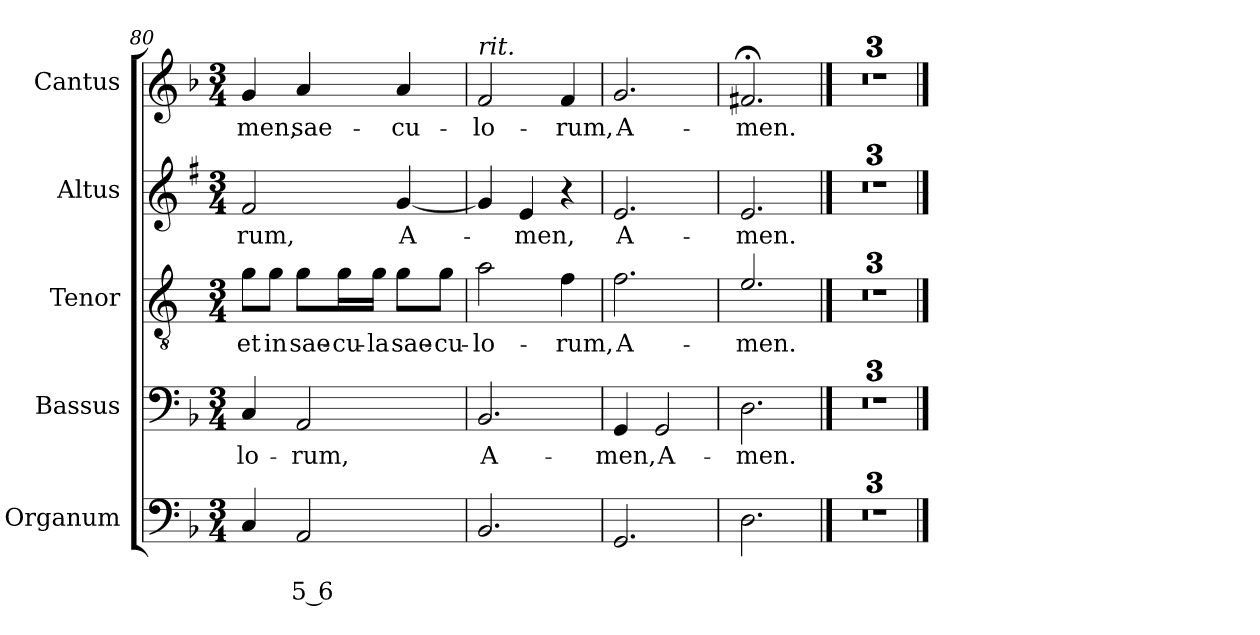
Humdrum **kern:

**kern	**text	**text	**kern	**text	**kern	**text	**kern	**text	**kern	**text
*part5	*part5	*part5	*part4	*part4	*part3	*part3	*part2	*part2	*part1	*part1
*staff5	*staff5	*staff5	*staff4	*staff4	*staff3	*staff3	*staff2	*staff2	*staff1	*staff1
*I"Organum	*	*	*I"Bassus	*	*I"Tenor	*	*I"Altus	*	*I"Cantus	*
*	*	*	*I'B	*	*I'T	*	*I'A	*	*I'C	*
*clefF4	*	*	*clefF4	*	*clefGv2	*	*clefG2	*	*clefG2	*
*	*	*	*	*	*ITrd4c7	*	*ITrd1c2	*	*	*
*k[b-]	*	*	*k[b-]	*	*k[b-]	*	*k[b-]	*	*k[b-]	*
*F:	*	*	*F:	*	*F:	*	*F:	*	*F:	*
*M3/4	*	*	*M3/4	*	*M3/4	*	*M3/4	*	*M3/4	*
=80	=80	=80	=80	=80	=80	=80	=80	=80	=80	=80
!	!	!	!	!LO:LY:b	!	!LO:LY:b	!	!LO:LY:b	!	!LO:LY:b
4C/	.	.	4C/	-lo-	8c\L	et	2e/	-rum,	4g/	-men,
!	!	!	!	!	!	!LO:LY:b	!	!	!	!
.	.	.	.	.	8c\J	in	.	.	.	.
!	!	!LO:LY:b	!	!LO:LY:b	!	!LO:LY:b	!	!	!	!LO:LY:b
2AA/	.	5 6	2AA/	-rum,	8c\L	sae-	.	.	4a/	sae-
!	!	!	!	!	!	!LO:LY:b	!	!	!	!
.	.	.	.	.	16c\L	-cu-	.	.	.	.
!	!	!	!	!	!	!LO:LY:b	!	!	!	!
.	.	.	.	.	16c\JJ	-la	.	.	.	.
!	!	!	!	!	!	!LO:LY:b	!	!LO:LY:b	!	!LO:LY:b
.	.	.	.	.	8c\L	sae-	[4f/	A-	4a/	-cu-
!	!	!	!	!	!	!LO:LY:b	!	!	!	!
.	.	.	.	.	8c\J	-cu-	.	.	.	.
=81	=81	=81	=81	=81	=81	=81	=81	=81	=81	=81
!	!	!	!	!	!	!	!	!	!LO:TX:a:i:t=rit.	!
!	!	!	!	!LO:LY:b	!	!LO:LY:b	!	!	!	!LO:LY:b
2.BB-/	.	.	2.BB-/	A-	2d\	-lo-	4f/]	.	2f/	-lo-
!	!	!	!	!	!	!	!	!LO:LY:b	!	!
.	.	.	.	.	.	.	4d/	-men,	.	.
!	!	!	!	!	!	!LO:LY:b	!	!	!	!LO:LY:b
.	.	.	.	.	4B-\	-rum,	4r	.	4f/	-rum,
!!LO:LB:g=z
=82	=82	=82	=82	=82	=82	=82	=82	=82	=82	=82
!	!	!	!	!LO:LY:b	!	!LO:LY:b	!	!LO:LY:b	!	!LO:LY:b
2.GG/	.	.	4GG/	-men,	2.B-\	A-	2.d/	A-	2.g/	A-
!	!	!	!	!LO:LY:b	!	!	!	!	!	!
.	.	.	2GG/	A-	.	.	.	.	.	.
=83	=83	=83	=83	=83	=83	=83	=83	=83	=83	=83
!	!	!	!	!LO:LY:b	!	!LO:LY:b	!	!LO:LY:b	!	!LO:LY:b
2.D\	.	.	2.D\	-men.	2.A/	-men.	2.d/	-men.	2.f#X;</	-men.
==84	==84	==84	==84	==84	==84	==84	==84	==84	==84	==84
2.r	.	.	2.r	.	2.r	.	2.r	.	2.r	.
=85	=85	=85	=85	=85	=85	=85	=85	=85	=85	=85
2.r	.	.	2.r	.	2.r	.	2.r	.	2.r	.
=86	=86	=86	=86	=86	=86	=86	=86	=86	=86	=86
2.r	.	.	2.r	.	2.r	.	2.r	.	2.r	.
==	==	==	==	==	==	==	==	==	==	==
*-	*-	*-	*-	*-	*-	*-	*-	*-	*-	*-
